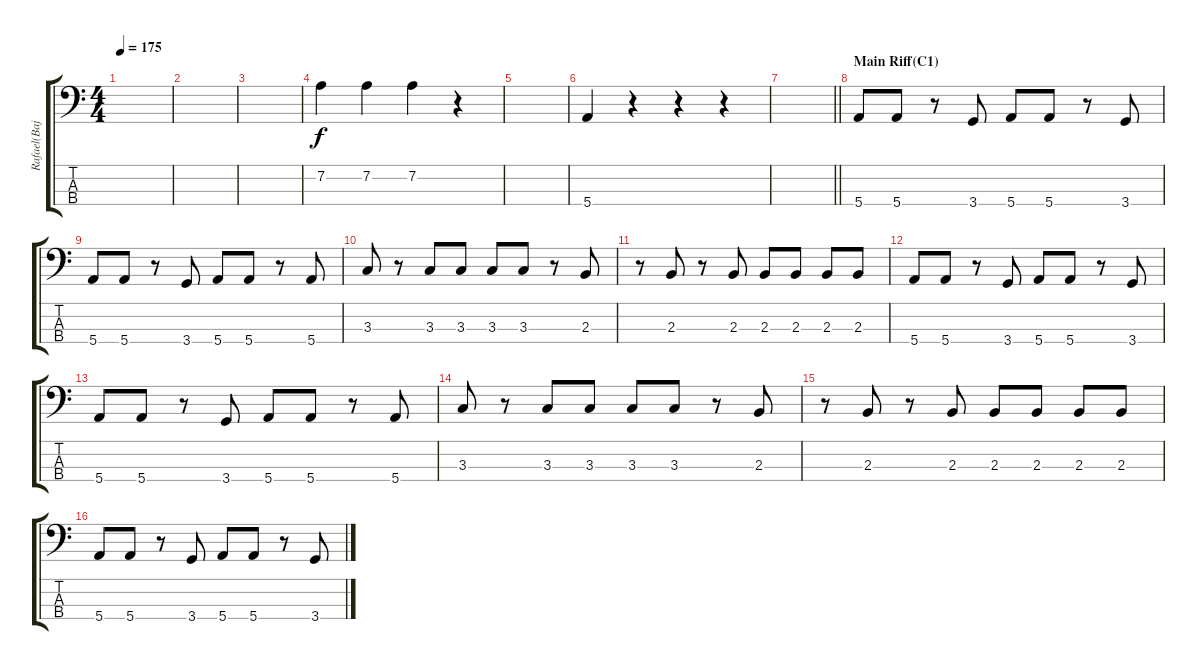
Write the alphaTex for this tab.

\track ("Rafael(Bajo)" "Rafael(Baj") {instrument electricbassfinger}
\staff {score tabs}
\tuning (G2 D2 A1 E1) {hide}
\ts (4 4)
\tempo 175
\clef f4
\ks c
|
|
|
7.2.4 7.2.4 7.2.4 r.4 |
|
5.4.4 r.4 r.4 r.4 |
\barLineRight lightlight
|
\section ("" "Main Riff(C1)")
5.4.8 5.4.8 r.8 3.4.8 5.4.8 5.4.8 r.8 3.4.8 |
5.4.8 5.4.8 r.8 3.4.8 5.4.8 5.4.8 r.8 5.4.8 |
3.3.8 r.8 3.3.8 3.3.8 3.3.8 3.3.8 r.8 2.3.8 |
r.8 2.3.8 r.8 2.3.8 2.3.8 2.3.8 2.3.8 2.3.8 |
5.4.8 5.4.8 r.8 3.4.8 5.4.8 5.4.8 r.8 3.4.8 |
5.4.8 5.4.8 r.8 3.4.8 5.4.8 5.4.8 r.8 5.4.8 |
3.3.8 r.8 3.3.8 3.3.8 3.3.8 3.3.8 r.8 2.3.8 |
r.8 2.3.8 r.8 2.3.8 2.3.8 2.3.8 2.3.8 2.3.8 |
5.4.8 5.4.8 r.8 3.4.8 5.4.8 5.4.8 r.8 3.4.8
